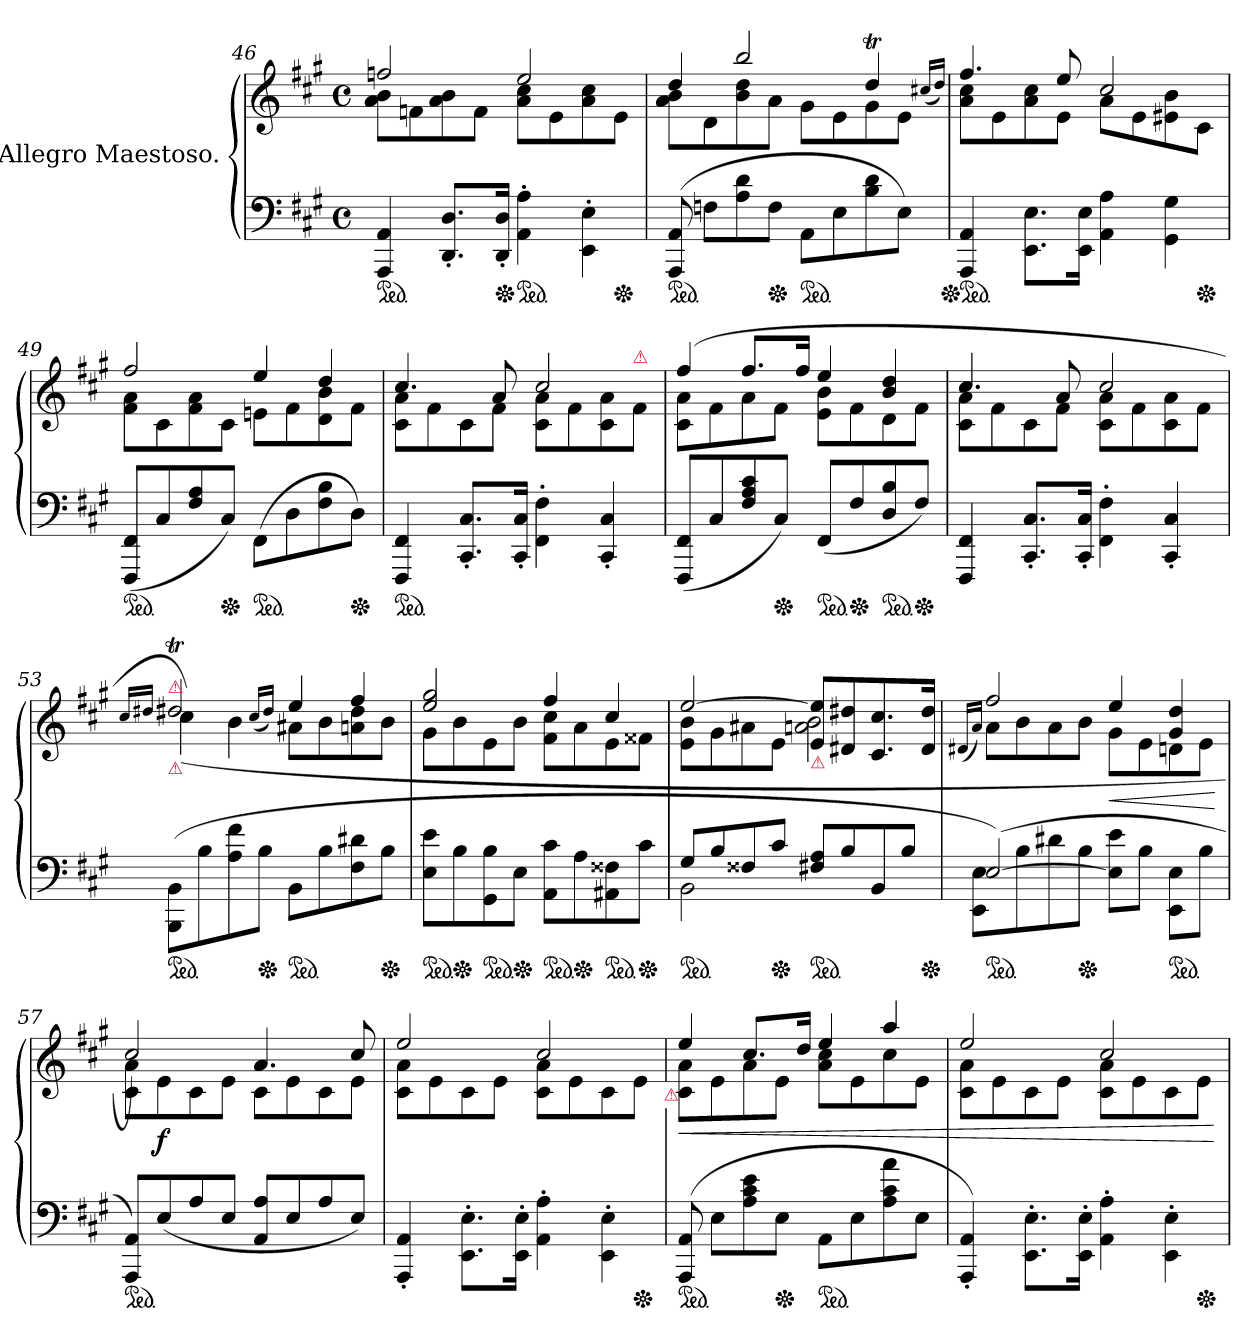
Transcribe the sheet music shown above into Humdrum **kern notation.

**kern	**kern	**dynam
*part1	*part1	*part1
*staff2	*staff1	*staff1/2
*I"Allegro Maestoso.	*	*
*clefF4	*clefG2	*
*k[f#c#g#]	*k[f#c#g#]	*
*M4/4	*M4/4	*
*met(c)	*met(c)	*
=46	=46	=46
*	*^	*
*ped	*	*	*
4AAA 4AA	2ffn	8a 8bL	.
.	.	8fn	.
8.DD'< 8.D'<L	.	8a 8b	.
.	.	8fJ	.
*Xped	*	*	*
16DD'< 16D'<Jk	.	.	.
*ped	*	*	*
4AA'>\ 4A'>\	2ee	8a 8cc#L	.
.	.	8e	.
4EE'>\ 4E'>\	.	8a 8cc#	.
*Xped	*	*	*
.	.	8eJ	.
=47	=47	=47	=47
*ped	*	*	*
(>8AAA 8AA	4dd	8a 8bL	.
8FnL	.	8d	.
8A 8d	2bb	8b 8dd	.
*Xped	*	*	*
8FJ	.	8aJ	.
*ped	*	*	*
8AAL	.	8g#L	.
8E	.	8e	.
8B 8d	4ddT	8g#	.
8EJ)	.	8eJ	.
.	(<16qqcc#X/LL	.	.
.	16qqddJJ)	.	.
=48	=48	=48	=48
*Xped	*	*	*
*ped	*	*	*
4AAA 4AA	4.ff#TTT	8a 8cc#L	.
.	.	8e	.
8.EE\ 8.E\L	.	8a 8cc#	.
.	8ee	8eJ	.
16EE\ 16E\Jk	.	.	.
4AA\ 4A\	2cc#	8aL	.
.	.	8e	.
4GG#\ 4G#\	.	8e#X 8b	.
*Xped	*	*	*
.	.	8c#J	.
=49	=49	=49	=49
*ped	*	*	*
(<8FFF# 8FF#L	2ff#	8f# 8aL	.
8C#	.	8c#	.
8F# 8A	.	8f# 8a	.
*Xped	*	*	*
8C#J)	.	8c#J	.
*ped	*	*	*
(>8FF#\L	4ee	8enL	.
8D	.	8f#	.
8F# 8B	4dd	8d 8b	.
*Xped	*	*	*
8DJ)	.	8f#J	.
=50	=50	=50	=50
*ped	*	*	*
4FFF# 4FF#	4.cc#	8c# 8aL	.
.	.	8f#	.
8.CC#'< 8.C#'<L	.	8c#	.
.	8a	8f#J	.
16CC#'< 16C#'<Jk	.	.	.
4FF#'>\ 4F#'>\	2cc#	8c# 8aL	.
.	.	8f#	.
4CC#'< 4C#'<	.	8c# 8a	.
!	!	!LO:TX:a:color=crimson:t=⚠	!
.	.	8f#J	.
=51	=51	=51	=51
(<8FFF# 8FF#L	(>4ff#	8c# 8aL	.
8C#	.	8f#	.
8F# 8A 8c#	8.ff#L	8a	.
*Xped	*	*	*
8C#J)	.	8f#J	.
.	16ff#Jk	.	.
*ped	*	*	*
(<8FF#/L	4ee	8e 8bL	.
*Xped	*	*	*
8F#/	.	8f#	.
*ped	*	*	*
8D/ 8B/	4b 4dd	8d	.
*Xped	*	*	*
8F#/J)	.	8f#J	.
=52	=52	=52	=52
4FFF# 4FF#	4.cc#	8c# 8aL	.
.	.	8f#	.
8.CC#'< 8.C#'<L	.	8c#	.
.	8a	8f#J	.
16CC#'< 16C#'<Jk	.	.	.
4FF#'>\ 4F#'>\	2cc#	8c# 8aL	.
.	.	8f#	.
4CC#'< 4C#'<	.	8c# 8a	.
.	.	8f#J	.
=53	=53	=53	=53
.	16qqcc#/LL	.	.
.	16qqdd#XJJ	.	.
!	!LO:TX:b:color=crimson:t=⚠	!	!
!	!LO:TX:a:color=crimson:t=⚠	!	!
!LO:TX:a:color=crimson:t=⚠	!	!	!
*ped	*	*	*
(>8BBB/ 8BB/L	2dd#Xt	(>4cc#)	.
8B\	.	.	.
8A\ 8f#\	.	4b	.
*Xped	*	*	*
8B\J	.	.	.
.	(<16qqcc#/LL	.	.
.	16qqdd#/JJ)	.	.
*ped	*	*	*
8BBL	4ee	8a#XL	.
8B	.	8b	.
8F# 8d#X	4ff#	8an 8dd#	.
*Xped	*	*	*
8BJ	.	8bJ	.
=54	=54	=54	=54
*ped	*	*	*
8E 8eL	2ee 2gg#	8g#L	.
*Xped	*	*	*
8B	.	8b	.
*ped	*	*	*
8GG# 8B	.	8e	.
*Xped	*	*	*
8EJ	.	8bJ	.
*ped	*	*	*
8AA 8c#L	4ff#	8f# 8cc#L	.
*Xped	*	*	*
8A	.	8a	.
*ped	*	*	*
8AA#X 8F##X	4cc#	8e	.
*Xped	*	*	*
8c#J	.	8f##XJ	.
=55	=55	=55	=55
*^	*	*	*
*ped	*	*	*	*
8G#L	2BB	[2ee	8e 8bL	.
8B	.	.	8g#	.
8F##X	.	.	8a#X	.
*Xped	*	*	*	*
8c#J	.	.	8eJ	.
!	!	!LO:TX:b:color=crimson:t=⚠	!	!
*ped	*	*	*	*
8F#X/ 8A/L	2ryy	8e 8ee]L	2an 2b	.
8B/	.	8d#X 8dd#X	.	.
8BB/	.	8.c# 8.cc#	.	.
8B/J	.	.	.	.
*Xped	*	*	*	*
.	.	16d# 16dd#Jk	.	.
=56	=56	=56	=56	=56
.	.	(<16qqd#X/LL	.	.
.	.	16qqa/JJ)	.	.
!LO:TX:a:color=crimson:t=⚠	!	!	!	!
*ped	*	*	*	*
(>[<2E)	8EE 8EL	2ff#	8aL	.
.	8B	.	8b	.
.	8d#X	.	8a	.
*Xped	*	*	*	*
.	8BJ	.	8bJ	.
2ryy	8E] 8eL	4ee	8g#L	<
.	8BJ	.	8e	.
*ped	*	*	*	*
.	8EE\ 8E\L	4g# 4dd	8dn	.
.	8B\J	.	8eJ	.
*v	*v	*	*	*
*	*v	*v	*
.	.	[
=57	=57	=57
*	*^	*
*ped	*	*	*
8AAA 8AAL)	2cc#)	8c# 8aL	.
(<8E	.	8e	f
8A	.	8c#	.
8EJ	.	8eJ	.
8AA/ 8A/L	4.a	8c#L	.
8E/	.	8e	.
8A/	.	8c#	.
8E/J)	8cc#	8eJ	.
=58	=58	=58	=58
4AAA'< 4AA'<	2ee	8c# 8aL	.
.	.	8e	.
8.EE'>\ 8.E'>\L	.	8c#	.
.	.	8eJ	.
16EE'>\ 16E'>\Jk	.	.	.
4AA'>\ 4A'>\	2cc#	8c# 8aL	.
.	.	8e	.
4EE'>\ 4E'>\	.	8c#	.
*Xped	*	*	*
.	.	8eJ	.
=59	=59	=59	=59
!	!LO:TX:b:Bi:rj:color=crimson:t=⚠	!	!
!	!	!	!LO:HP:b
*ped	*	*	*
(>8AAA 8AA	4ee	8c# 8aL	<
8EL	.	8e	.
8A 8c# 8e	8.cc#L	8a	.
*Xped	*	*	*
8EJ	.	8eJ	.
.	16ddJk	.	.
*ped	*	*	*
8AAL	4ee	8a 8cc#L	.
8E	.	8e	.
8A 8c# 8a	4aa	8cc#	.
8EJ	.	8eJ	.
=60	=60	=60	=60
4AAA'< 4AA'<)	2ee	8c# 8aL	.
.	.	8e	.
8.EE'>\ 8.E'>\L	.	8c#	.
.	.	8eJ	.
16EE'>\ 16E'>\Jk	.	.	.
4AA'>\ 4A'>\	2cc#	8c# 8aL	.
.	.	8e	.
4EE'>\ 4E'>\	.	8c#	.
*Xped	*	*	*
.	.	8eJ	.
*	*v	*v	*
.	.	[
=	=	=
*-	*-	*-
